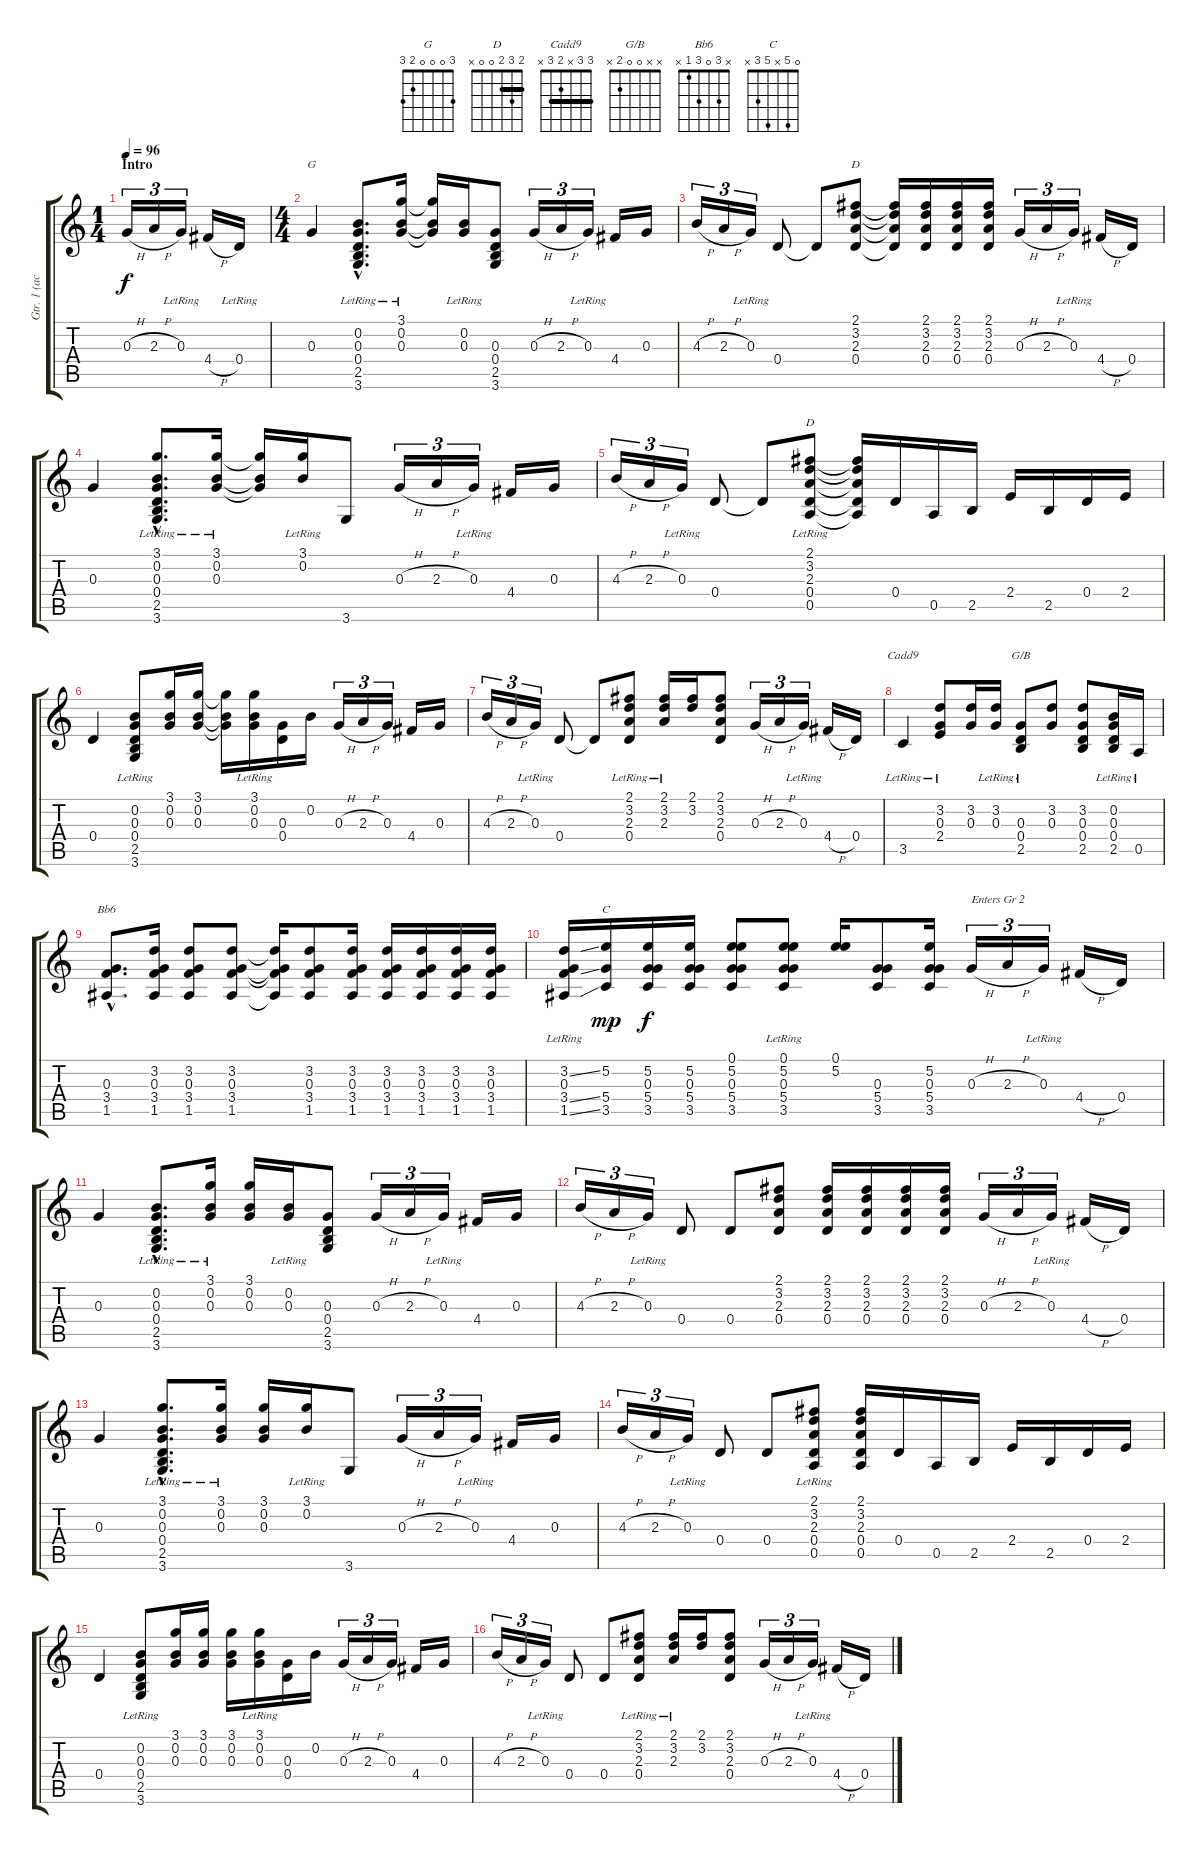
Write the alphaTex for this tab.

\track ("Gtr. 1 (acous.)" "Gtr. 1 (ac") {instrument acousticguitarsteel}
\staff {score tabs}
\tuning (E4 B3 G3 D3 A2 E2) {hide}
\chord ("G" 3 0 0 0 2 3)
\chord ("D" 2 3 2 0 x x) {barre 2}
\chord ("D" 2 3 2 0 0 x) {barre 2}
\chord ("Cadd9" 3 3 x 2 3 x) {barre 3}
\chord ("G/B" x x 0 0 2 x)
\chord ("Bb6" x 3 0 3 1 x)
\chord ("C" 0 5 x 5 3 x)
\ts (1 4)
\section ("" "Intro")
\tempo 96
\clef g2
\ks c
0.3{h}.16{tu (3 2) dy f instrument acousticguitarsteel} 2.3{h}.16{tu (3 2)} 0.3{lr}.16{tu (3 2)} 4.4{h}.16 0.4{lr}.16 |
\ts (4 4)
0.3.4{ch "G"} (0.2{hac lr} 0.3{hac lr} 0.4{hac lr} 2.5{hac lr} 3.6{hac lr}).8{d} (3.1{lr} 0.2{lr} 0.3{lr}).16 (3.1{t} 0.2{t} 0.3{t}).16 (0.2 0.3{lr}).16 (0.3 0.4 2.5 3.6).8 0.3{h}.16{tu (3 2)} 2.3{h}.16{tu (3 2)} 0.3{lr}.16{tu (3 2)} 4.4.16 0.3.16 |
4.3{h}.16{tu (3 2)} 2.3{h}.16{tu (3 2)} 0.3{lr}.16{tu (3 2)} 0.4.8 0.4{t}.8 (2.1 3.2 2.3 0.4).8{ch "D"} (2.1{t} 3.2{t} 2.3{t} 0.4{t}).16 (2.1 3.2 2.3 0.4).16 (2.1 3.2 2.3 0.4).16 (2.1 3.2 2.3 0.4).16 0.3{h}.16{tu (3 2)} 2.3{h}.16{tu (3 2)} 0.3{lr}.16{tu (3 2)} 4.4{h}.16 0.4.16 |
0.3.4 (3.1{hac lr} 0.2{hac lr} 0.3{hac lr} 0.4{hac lr} 2.5{hac lr} 3.6{hac lr}).8{d} (3.1{lr} 0.2{lr} 0.3{lr}).16 (3.1{t} 0.2{t} 0.3{t}).16 (3.1 0.2{lr}).16 3.6.8 0.3{h}.16{tu (3 2)} 2.3{h}.16{tu (3 2)} 0.3{lr}.16{tu (3 2)} 4.4.16 0.3.16 |
4.3{h}.16{tu (3 2)} 2.3{h}.16{tu (3 2)} 0.3{lr}.16{tu (3 2)} 0.4.8 0.4{t}.8 (2.1{lr} 3.2{lr} 2.3{lr} 0.4{lr} 0.5{lr}).8{ch "D"} (2.1{t} 3.2{t} 2.3{t} 0.4{t} 0.5{t}).16 0.4.16 0.5.16 2.5.16 2.4.16 2.5.16 0.4.16 2.4.16 |
0.4.4 (0.2 0.3 0.4{lr} 2.5{lr} 3.6{lr}).8 (3.1 0.2 0.3).16 (3.1 0.2 0.3).16 (3.1{t} 0.2{t} 0.3{t}).16 (3.1{lr} 0.2{lr} 0.3).16 (0.3 0.4).16 0.2.16 0.3{h}.16{tu (3 2)} 2.3{h}.16{tu (3 2)} 0.3.16{tu (3 2)} 4.4.16 0.3.16 |
4.3{h}.16{tu (3 2)} 2.3{h}.16{tu (3 2)} 0.3{lr}.16{tu (3 2)} 0.4.8 0.4{t}.8 (2.1 3.2 2.3 0.4{lr}).8 (2.1 3.2 2.3{lr}).16 (2.1 3.2).16 (2.1 3.2 2.3 0.4).8 0.3{h}.16{tu (3 2)} 2.3{h}.16{tu (3 2)} 0.3{lr}.16{tu (3 2)} 4.4{h}.16 0.4.16 |
3.5{lr}.4{ch "Cadd9"} (3.2 0.3 2.4{lr}).8 (3.2 0.3).16 (3.2{lr} 0.3).16 (0.3 0.4{lr} 2.5{lr}).8{ch "G/B"} (3.2 0.3).8 (3.2 0.3 0.4 2.5).8 (0.2{lr} 0.3{lr} 0.4{lr} 2.5).16 0.5{lr}.16 |
(0.3{hac} 3.4{hac} 1.5{hac}).8{d ch "Bb6"} (3.2 0.3 3.4 1.5).16 (3.2 0.3 3.4 1.5).8 (3.2 0.3 3.4 1.5).8 (3.2{t} 0.3{t} 3.4{t} 1.5{t}).16 (3.2 0.3 3.4 1.5).8 (3.2 0.3 3.4 1.5).16 (3.2 0.3 3.4 1.5).16 (3.2 0.3 3.4 1.5).16 (3.2 0.3 3.4 1.5).16 (3.2 0.3 3.4 1.5).16 |
(3.2{ss} 0.3{lr} 3.4{ss} 1.5{ss}).16 (5.2 5.4 3.5).16{ch "C" dy mp} (5.2 0.3 5.4 3.5).16{dy f} (5.2 0.3 5.4 3.5).16 (0.1 5.2 0.3 5.4 3.5).8 (0.1 5.2 0.3{lr} 5.4{lr} 3.5{lr}).8 (0.1 5.2).16 (0.3 5.4 3.5).8 (5.2 0.3 5.4 3.5).16 0.3{h}.16{tu (3 2) txt "Enters Gr 2" balance 8} 2.3{h}.16{tu (3 2)} 0.3{lr}.16{tu (3 2)} 4.4{h}.16 0.4.16 |
0.3.4 (0.2{hac lr} 0.3{hac lr} 0.4{hac lr} 2.5{hac lr} 3.6{hac lr}).8{d} (3.1{lr} 0.2{lr} 0.3{lr}).16 (3.1 0.2 0.3).16 (0.2 0.3{lr}).16 (0.3 0.4 2.5 3.6).8 0.3{h}.16{tu (3 2)} 2.3{h}.16{tu (3 2)} 0.3{lr}.16{tu (3 2)} 4.4.16 0.3.16 |
4.3{h}.16{tu (3 2)} 2.3{h}.16{tu (3 2)} 0.3{lr}.16{tu (3 2)} 0.4.8 0.4.8 (2.1 3.2 2.3 0.4).8 (2.1 3.2 2.3 0.4).16 (2.1 3.2 2.3 0.4).16 (2.1 3.2 2.3 0.4).16 (2.1 3.2 2.3 0.4).16 0.3{h}.16{tu (3 2)} 2.3{h}.16{tu (3 2)} 0.3{lr}.16{tu (3 2)} 4.4{h}.16 0.4.16 |
0.3.4 (3.1{hac lr} 0.2{hac lr} 0.3{hac lr} 0.4{hac lr} 2.5{hac lr} 3.6{hac lr}).8{d} (3.1{lr} 0.2{lr} 0.3{lr}).16 (3.1 0.2 0.3).16 (3.1 0.2{lr}).16 3.6.8 0.3{h}.16{tu (3 2)} 2.3{h}.16{tu (3 2)} 0.3{lr}.16{tu (3 2)} 4.4.16 0.3.16 |
4.3{h}.16{tu (3 2)} 2.3{h}.16{tu (3 2)} 0.3{lr}.16{tu (3 2)} 0.4.8 0.4.8 (2.1{lr} 3.2{lr} 2.3{lr} 0.4{lr} 0.5{lr}).8 (2.1 3.2 2.3 0.4 0.5).16 0.4.16 0.5.16 2.5.16 2.4.16 2.5.16 0.4.16 2.4.16 |
0.4.4 (0.2 0.3 0.4{lr} 2.5{lr} 3.6{lr}).8 (3.1 0.2 0.3).16 (3.1 0.2 0.3).16 (3.1 0.2 0.3).16 (3.1{lr} 0.2{lr} 0.3).16 (0.3 0.4).16 0.2.16 0.3{h}.16{tu (3 2)} 2.3{h}.16{tu (3 2)} 0.3.16{tu (3 2)} 4.4.16 0.3.16 |
4.3{h}.16{tu (3 2)} 2.3{h}.16{tu (3 2)} 0.3{lr}.16{tu (3 2)} 0.4.8 0.4.8 (2.1 3.2 2.3 0.4{lr}).8 (2.1 3.2 2.3{lr}).16 (2.1 3.2).16 (2.1 3.2 2.3 0.4).8 0.3{h}.16{tu (3 2)} 2.3{h}.16{tu (3 2)} 0.3{lr}.16{tu (3 2)} 4.4{h}.16 0.4.16
